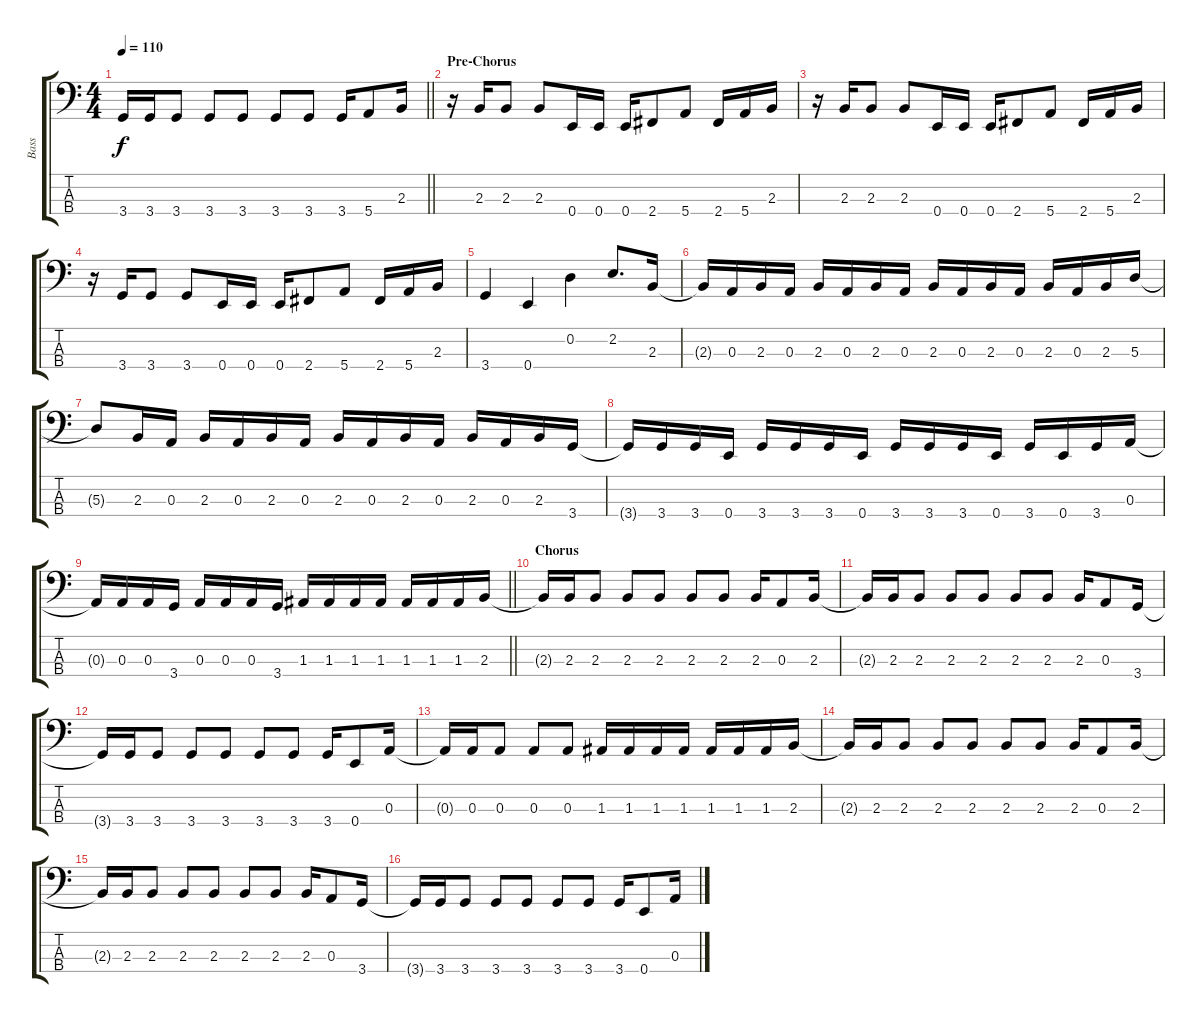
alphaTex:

\track ("Bass" "Bass") {instrument electricbasspick}
\staff {score tabs}
\tuning (G2 D2 A1 E1) {hide}
\ts (4 4)
\tempo 110
\clef f4
\barLineRight lightlight
\ks c
3.4{t}.16{dy f} 3.4.16 3.4.8 3.4.8 3.4.8 3.4.8 3.4.8 3.4.16 5.4.8 2.3.16 |
\section ("" "Pre-Chorus")
r.16 2.3.16 2.3.8 2.3.8 0.4.16 0.4.16 0.4.16 2.4.8 5.4.8 2.4.16 5.4.16 2.3.16 |
r.16 2.3.16 2.3.8 2.3.8 0.4.16 0.4.16 0.4.16 2.4.8 5.4.8 2.4.16 5.4.16 2.3.16 |
r.16 3.4.16 3.4.8 3.4.8 0.4.16 0.4.16 0.4.16 2.4.8 5.4.8 2.4.16 5.4.16 2.3.16 |
3.4.4 0.4.4 0.2.4 2.2.8{d} 2.3.16 |
2.3{t}.16 0.3.16 2.3.16 0.3.16 2.3.16 0.3.16 2.3.16 0.3.16 2.3.16 0.3.16 2.3.16 0.3.16 2.3.16 0.3.16 2.3.16 5.3.16 |
5.3{t}.8 2.3.16 0.3.16 2.3.16 0.3.16 2.3.16 0.3.16 2.3.16 0.3.16 2.3.16 0.3.16 2.3.16 0.3.16 2.3.16 3.4.16 |
3.4{t}.16 3.4.16 3.4.16 0.4.16 3.4.16 3.4.16 3.4.16 0.4.16 3.4.16 3.4.16 3.4.16 0.4.16 3.4.16 0.4.16 3.4.16 0.3.16 |
\barLineRight lightlight
0.3{t}.16 0.3.16 0.3.16 3.4.16 0.3.16 0.3.16 0.3.16 3.4.16 1.3.16 1.3.16 1.3.16 1.3.16 1.3.16 1.3.16 1.3.16 2.3.16 |
\section ("" "Chorus")
2.3{t}.16 2.3.16 2.3.8 2.3.8 2.3.8 2.3.8 2.3.8 2.3.16 0.3.8 2.3.16 |
2.3{t}.16 2.3.16 2.3.8 2.3.8 2.3.8 2.3.8 2.3.8 2.3.16 0.3.8 3.4.16 |
3.4{t}.16 3.4.16 3.4.8 3.4.8 3.4.8 3.4.8 3.4.8 3.4.16 0.4.8 0.3.16 |
0.3{t}.16 0.3.16 0.3.8 0.3.8 0.3.8 1.3.16 1.3.16 1.3.16 1.3.16 1.3.16 1.3.16 1.3.16 2.3.16 |
2.3{t}.16 2.3.16 2.3.8 2.3.8 2.3.8 2.3.8 2.3.8 2.3.16 0.3.8 2.3.16 |
2.3{t}.16 2.3.16 2.3.8 2.3.8 2.3.8 2.3.8 2.3.8 2.3.16 0.3.8 3.4.16 |
3.4{t}.16 3.4.16 3.4.8 3.4.8 3.4.8 3.4.8 3.4.8 3.4.16 0.4.8 0.3.16
